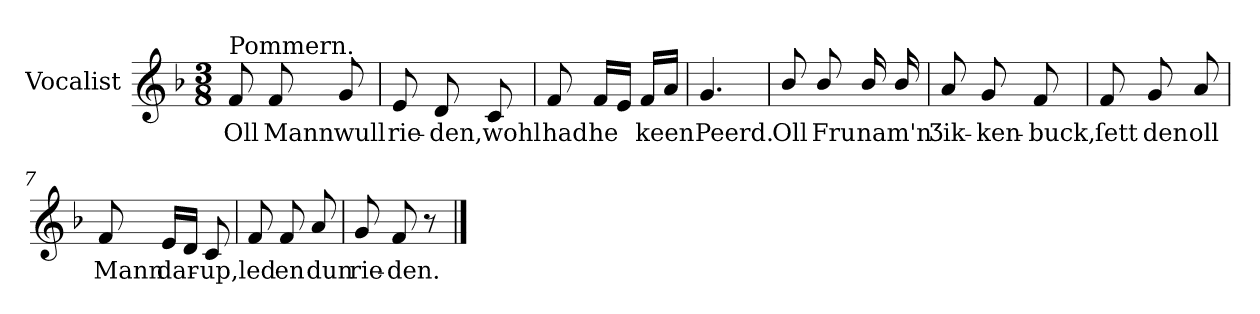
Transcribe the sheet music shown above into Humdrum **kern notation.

**kern	**text
*part1	*part1
*staff1	*staff1
*I"Vocalist	*
*k[b-]	*
*F:	*
*M3/8	*
=	=
!LO:TX:a:t=Pommern.	!
8f	Oll
8f	Mann
8g	wull
=1	=1
8e	rie-
8d	-den,
8c	wohl
=2	=2
8f	had
16fLL	he
16eJJ	.
16fLL	keen
16aJJ	.
=3	=3
4.g	Peerd.
=4	=4
8b-/	Oll
8b-/	Fru
16b-/	nam'n
16b-/	.
=5	=5
8a	Ʒik-
8g	-ken-
8f	-buck,
=6	=6
8f	ſett
8g	den
8a	oll
=7	=7
8f	Mann
16eLL	dar-
16dJJ	.
8c	-up,
=8	=8
8f	led
8f	en
8a	dun
=9	=9
8g	rie-
8f	-den.
8r	.
==	==
*-	*-
